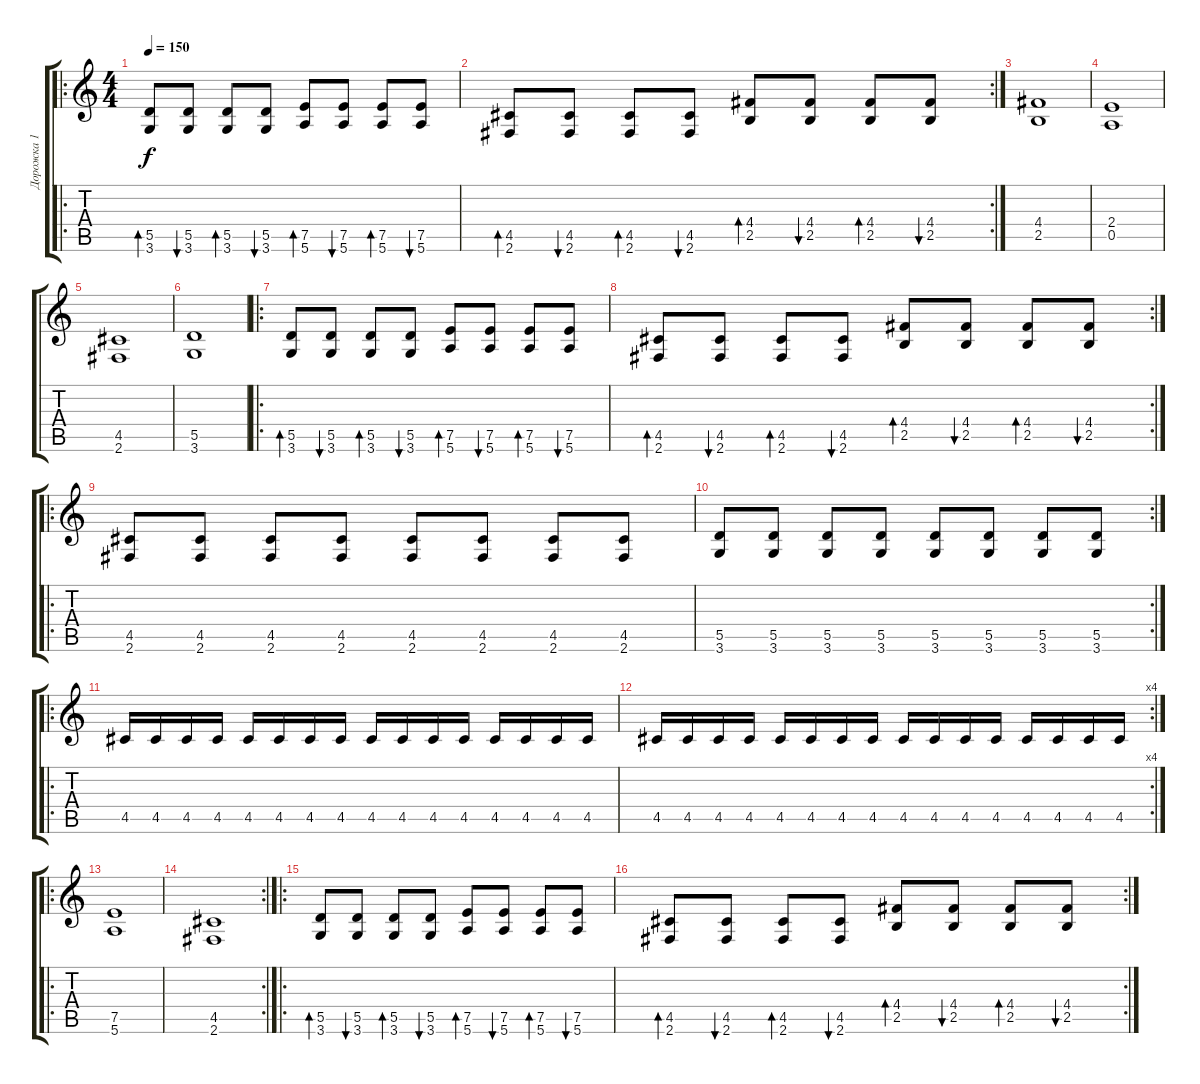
\track ("Дорожка 1" "Дорожка 1") {instrument distortionguitar}
\staff {score tabs}
\tuning (E4 B3 G3 D3 A2 E2) {hide}
\ro
\ts (4 4)
\tempo 150
\clef g2
\ks c
(5.5 3.6).8{bd 60 dy f} (5.5 3.6).8{bu 60} (5.5 3.6).8{bd 60} (5.5 3.6).8{bu 60} (7.5 5.6).8{bd 60} (7.5 5.6).8{bu 60} (7.5 5.6).8{bd 60} (7.5 5.6).8{bu 60} |
\rc 2
(4.5 2.6).8{bd 60} (4.5 2.6).8{bu 60} (4.5 2.6).8{bd 60} (4.5 2.6).8{bu 60} (4.4 2.5).8{bd 60} (4.4 2.5).8{bu 60} (4.4 2.5).8{bd 60} (4.4 2.5).8{bu 60} |
(4.4 2.5).1 |
(2.4 0.5).1 |
(4.5 2.6).1 |
(5.5 3.6).1 |
\ro
(5.5 3.6).8{bd 60} (5.5 3.6).8{bu 60} (5.5 3.6).8{bd 60} (5.5 3.6).8{bu 60} (7.5 5.6).8{bd 60} (7.5 5.6).8{bu 60} (7.5 5.6).8{bd 60} (7.5 5.6).8{bu 60} |
\rc 2
(4.5 2.6).8{bd 60} (4.5 2.6).8{bu 60} (4.5 2.6).8{bd 60} (4.5 2.6).8{bu 60} (4.4 2.5).8{bd 60} (4.4 2.5).8{bu 60} (4.4 2.5).8{bd 60} (4.4 2.5).8{bu 60} |
\ro
(4.5 2.6).8 (4.5 2.6).8 (4.5 2.6).8 (4.5 2.6).8 (4.5 2.6).8 (4.5 2.6).8 (4.5 2.6).8 (4.5 2.6).8 |
\rc 2
(5.5 3.6).8 (5.5 3.6).8 (5.5 3.6).8 (5.5 3.6).8 (5.5 3.6).8 (5.5 3.6).8 (5.5 3.6).8 (5.5 3.6).8 |
\ro
4.5.16 4.5.16 4.5.16 4.5.16 4.5.16 4.5.16 4.5.16 4.5.16 4.5.16 4.5.16 4.5.16 4.5.16 4.5.16 4.5.16 4.5.16 4.5.16 |
\rc 4
4.5.16 4.5.16 4.5.16 4.5.16 4.5.16 4.5.16 4.5.16 4.5.16 4.5.16 4.5.16 4.5.16 4.5.16 4.5.16 4.5.16 4.5.16 4.5.16 |
\ro
(7.5 5.6).1 |
\rc 2
(4.5 2.6).1 |
\ro
(5.5 3.6).8{bd 60} (5.5 3.6).8{bu 60} (5.5 3.6).8{bd 60} (5.5 3.6).8{bu 60} (7.5 5.6).8{bd 60} (7.5 5.6).8{bu 60} (7.5 5.6).8{bd 60} (7.5 5.6).8{bu 60} |
\rc 2
(4.5 2.6).8{bd 60} (4.5 2.6).8{bu 60} (4.5 2.6).8{bd 60} (4.5 2.6).8{bu 60} (4.4 2.5).8{bd 60} (4.4 2.5).8{bu 60} (4.4 2.5).8{bd 60} (4.4 2.5).8{bu 60}
